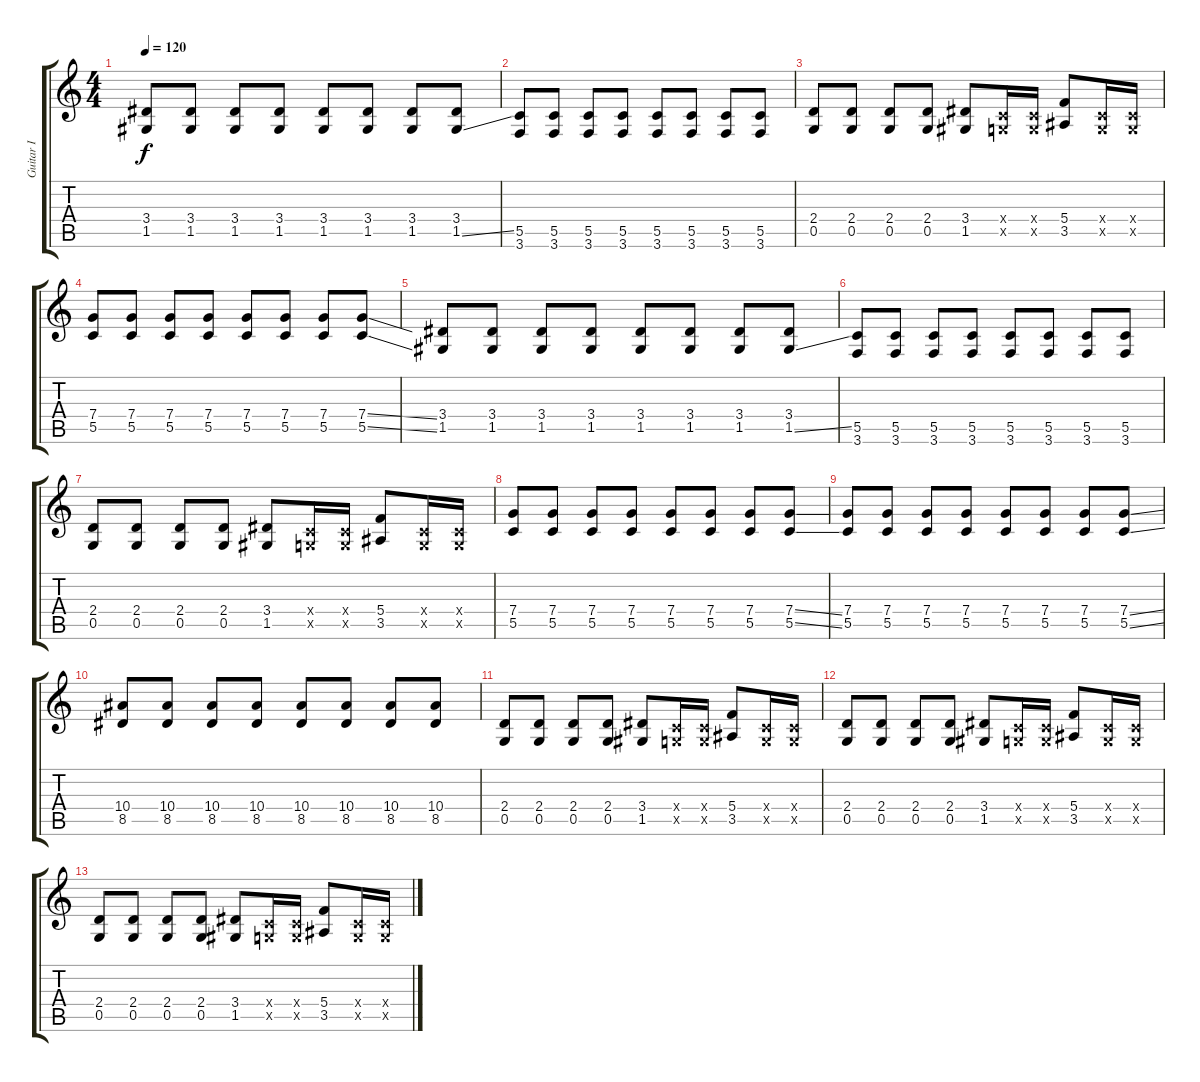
\track ("Guitar I" "Guitar I") {instrument distortionguitar}
\staff {score tabs}
\tuning (D4 A3 F3 C3 G2 D2) {hide}
\ts (4 4)
\tempo 120
\clef g2
\ks c
(3.4 1.5).8{dy f} (3.4 1.5).8 (3.4 1.5).8 (3.4 1.5).8 (3.4 1.5).8 (3.4 1.5).8 (3.4 1.5).8 (3.4 1.5{ss}).8 |
(5.5 3.6).8 (5.5 3.6).8 (5.5 3.6).8 (5.5 3.6).8 (5.5 3.6).8 (5.5 3.6).8 (5.5 3.6).8 (5.5 3.6).8 |
(2.4 0.5).8 (2.4 0.5).8 (2.4 0.5).8 (2.4 0.5).8 (3.4 1.5).8 (0.4{x} 0.5{x}).16 (0.4{x} 0.5{x}).16 (5.4 3.5).8 (0.4{x} 0.5{x}).16 (0.4{x} 0.5{x}).16 |
(7.4 5.5).8 (7.4 5.5).8 (7.4 5.5).8 (7.4 5.5).8 (7.4 5.5).8 (7.4 5.5).8 (7.4 5.5).8 (7.4{ss} 5.5{ss}).8 |
(3.4 1.5).8 (3.4 1.5).8 (3.4 1.5).8 (3.4 1.5).8 (3.4 1.5).8 (3.4 1.5).8 (3.4 1.5).8 (3.4 1.5{ss}).8 |
(5.5 3.6).8 (5.5 3.6).8 (5.5 3.6).8 (5.5 3.6).8 (5.5 3.6).8 (5.5 3.6).8 (5.5 3.6).8 (5.5 3.6).8 |
(2.4 0.5).8 (2.4 0.5).8 (2.4 0.5).8 (2.4 0.5).8 (3.4 1.5).8 (0.4{x} 0.5{x}).16 (0.4{x} 0.5{x}).16 (5.4 3.5).8 (0.4{x} 0.5{x}).16 (0.4{x} 0.5{x}).16 |
(7.4 5.5).8 (7.4 5.5).8 (7.4 5.5).8 (7.4 5.5).8 (7.4 5.5).8 (7.4 5.5).8 (7.4 5.5).8 (7.4{ss} 5.5{ss}).8 |
(7.4 5.5).8 (7.4 5.5).8 (7.4 5.5).8 (7.4 5.5).8 (7.4 5.5).8 (7.4 5.5).8 (7.4 5.5).8 (7.4{ss} 5.5{ss}).8 |
(10.4 8.5).8 (10.4 8.5).8 (10.4 8.5).8 (10.4 8.5).8 (10.4 8.5).8 (10.4 8.5).8 (10.4 8.5).8 (10.4 8.5).8 |
(2.4 0.5).8 (2.4 0.5).8 (2.4 0.5).8 (2.4 0.5).8 (3.4 1.5).8 (0.4{x} 0.5{x}).16 (0.4{x} 0.5{x}).16 (5.4 3.5).8 (0.4{x} 0.5{x}).16 (0.4{x} 0.5{x}).16 |
(2.4 0.5).8 (2.4 0.5).8 (2.4 0.5).8 (2.4 0.5).8 (3.4 1.5).8 (0.4{x} 0.5{x}).16 (0.4{x} 0.5{x}).16 (5.4 3.5).8 (0.4{x} 0.5{x}).16 (0.4{x} 0.5{x}).16 |
(2.4 0.5).8 (2.4 0.5).8 (2.4 0.5).8 (2.4 0.5).8 (3.4 1.5).8 (0.4{x} 0.5{x}).16 (0.4{x} 0.5{x}).16 (5.4 3.5).8 (0.4{x} 0.5{x}).16 (0.4{x} 0.5{x}).16
